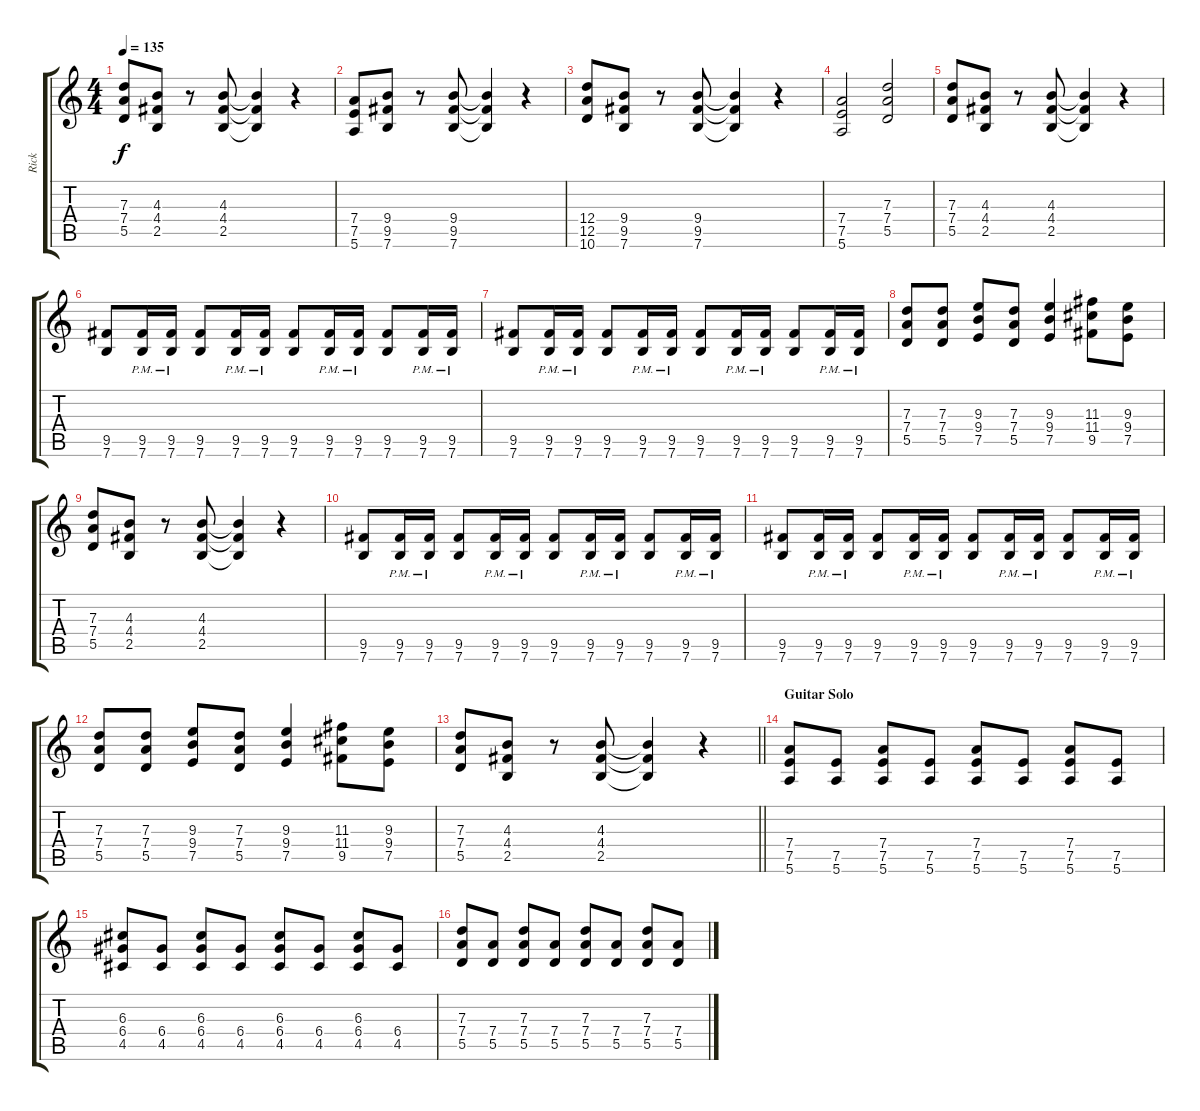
\track ("Rick" "Rick") {instrument distortionguitar}
\staff {score tabs}
\tuning (E4 B3 G3 D3 A2 E2) {hide}
\ts (4 4)
\tempo 135
\clef g2
\ks c
(7.3 7.4 5.5).8{dy f} (4.3 4.4 2.5).8 r.8 (4.3 4.4 2.5).8 (4.3{t} 4.4{t} 2.5{t}).4 r.4 |
(7.4 7.5 5.6).8 (9.4 9.5 7.6).8 r.8 (9.4 9.5 7.6).8 (9.4{t} 9.5{t} 7.6{t}).4 r.4 |
(12.4 12.5 10.6).8 (9.4 9.5 7.6).8 r.8 (9.4 9.5 7.6).8 (9.4{t} 9.5{t} 7.6{t}).4 r.4 |
(7.4 7.5 5.6).2 (7.3 7.4 5.5).2 |
(7.3 7.4 5.5).8 (4.3 4.4 2.5).8 r.8 (4.3 4.4 2.5).8 (4.3{t} 4.4{t} 2.5{t}).4 r.4 |
(9.5 7.6).8 (9.5{pm} 7.6{pm}).16 (9.5{pm} 7.6{pm}).16 (9.5 7.6).8 (9.5{pm} 7.6{pm}).16 (9.5{pm} 7.6{pm}).16 (9.5 7.6).8 (9.5{pm} 7.6{pm}).16 (9.5{pm} 7.6{pm}).16 (9.5 7.6).8 (9.5{pm} 7.6{pm}).16 (9.5{pm} 7.6{pm}).16 |
(9.5 7.6).8 (9.5{pm} 7.6{pm}).16 (9.5{pm} 7.6{pm}).16 (9.5 7.6).8 (9.5{pm} 7.6{pm}).16 (9.5{pm} 7.6{pm}).16 (9.5 7.6).8 (9.5{pm} 7.6{pm}).16 (9.5{pm} 7.6{pm}).16 (9.5 7.6).8 (9.5{pm} 7.6{pm}).16 (9.5{pm} 7.6{pm}).16 |
(7.3 7.4 5.5).8 (7.3 7.4 5.5).8 (9.3 9.4 7.5).8 (7.3 7.4 5.5).8 (9.3 9.4 7.5).4 (11.3 11.4 9.5).8 (9.3 9.4 7.5).8 |
(7.3 7.4 5.5).8 (4.3 4.4 2.5).8 r.8 (4.3 4.4 2.5).8 (4.3{t} 4.4{t} 2.5{t}).4 r.4 |
(9.5 7.6).8 (9.5{pm} 7.6{pm}).16 (9.5{pm} 7.6{pm}).16 (9.5 7.6).8 (9.5{pm} 7.6{pm}).16 (9.5{pm} 7.6{pm}).16 (9.5 7.6).8 (9.5{pm} 7.6{pm}).16 (9.5{pm} 7.6{pm}).16 (9.5 7.6).8 (9.5{pm} 7.6{pm}).16 (9.5{pm} 7.6{pm}).16 |
(9.5 7.6).8 (9.5{pm} 7.6{pm}).16 (9.5{pm} 7.6{pm}).16 (9.5 7.6).8 (9.5{pm} 7.6{pm}).16 (9.5{pm} 7.6{pm}).16 (9.5 7.6).8 (9.5{pm} 7.6{pm}).16 (9.5{pm} 7.6{pm}).16 (9.5 7.6).8 (9.5{pm} 7.6{pm}).16 (9.5{pm} 7.6{pm}).16 |
(7.3 7.4 5.5).8 (7.3 7.4 5.5).8 (9.3 9.4 7.5).8 (7.3 7.4 5.5).8 (9.3 9.4 7.5).4 (11.3 11.4 9.5).8 (9.3 9.4 7.5).8 |
\barLineRight lightlight
(7.3 7.4 5.5).8 (4.3 4.4 2.5).8 r.8 (4.3 4.4 2.5).8 (4.3{t} 4.4{t} 2.5{t}).4 r.4 |
\section ("" "Guitar Solo")
(7.4 7.5 5.6).8 (7.5 5.6).8 (7.4 7.5 5.6).8 (7.5 5.6).8 (7.4 7.5 5.6).8 (7.5 5.6).8 (7.4 7.5 5.6).8 (7.5 5.6).8 |
(6.3 6.4 4.5).8 (6.4 4.5).8 (6.3 6.4 4.5).8 (6.4 4.5).8 (6.3 6.4 4.5).8 (6.4 4.5).8 (6.3 6.4 4.5).8 (6.4 4.5).8 |
(7.3 7.4 5.5).8 (7.4 5.5).8 (7.3 7.4 5.5).8 (7.4 5.5).8 (7.3 7.4 5.5).8 (7.4 5.5).8 (7.3 7.4 5.5).8 (7.4 5.5).8
